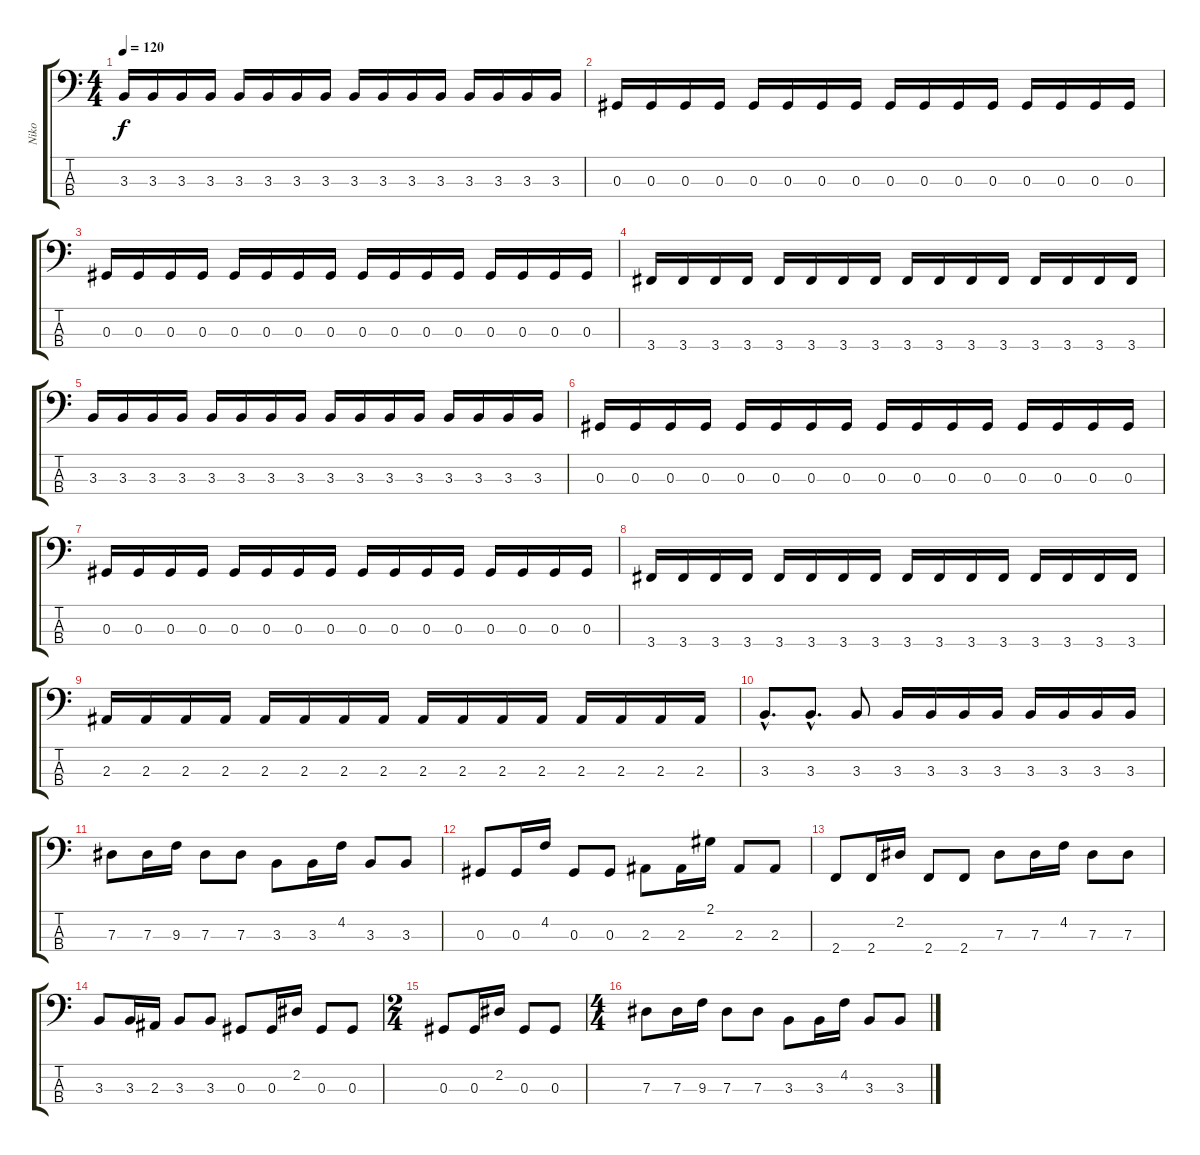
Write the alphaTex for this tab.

\track ("Niko" "Niko") {instrument electricbassfinger}
\staff {score tabs}
\tuning (Gb2 Db2 Ab1 Eb1) {hide}
\ts (4 4)
\tempo 120
\clef f4
\ks c
3.3.16{dy f} 3.3.16 3.3.16 3.3.16 3.3.16 3.3.16 3.3.16 3.3.16 3.3.16 3.3.16 3.3.16 3.3.16 3.3.16 3.3.16 3.3.16 3.3.16 |
0.3.16 0.3.16 0.3.16 0.3.16 0.3.16 0.3.16 0.3.16 0.3.16 0.3.16 0.3.16 0.3.16 0.3.16 0.3.16 0.3.16 0.3.16 0.3.16 |
0.3.16 0.3.16 0.3.16 0.3.16 0.3.16 0.3.16 0.3.16 0.3.16 0.3.16 0.3.16 0.3.16 0.3.16 0.3.16 0.3.16 0.3.16 0.3.16 |
3.4.16 3.4.16 3.4.16 3.4.16 3.4.16 3.4.16 3.4.16 3.4.16 3.4.16 3.4.16 3.4.16 3.4.16 3.4.16 3.4.16 3.4.16 3.4.16 |
3.3.16 3.3.16 3.3.16 3.3.16 3.3.16 3.3.16 3.3.16 3.3.16 3.3.16 3.3.16 3.3.16 3.3.16 3.3.16 3.3.16 3.3.16 3.3.16 |
0.3.16 0.3.16 0.3.16 0.3.16 0.3.16 0.3.16 0.3.16 0.3.16 0.3.16 0.3.16 0.3.16 0.3.16 0.3.16 0.3.16 0.3.16 0.3.16 |
0.3.16 0.3.16 0.3.16 0.3.16 0.3.16 0.3.16 0.3.16 0.3.16 0.3.16 0.3.16 0.3.16 0.3.16 0.3.16 0.3.16 0.3.16 0.3.16 |
3.4.16 3.4.16 3.4.16 3.4.16 3.4.16 3.4.16 3.4.16 3.4.16 3.4.16 3.4.16 3.4.16 3.4.16 3.4.16 3.4.16 3.4.16 3.4.16 |
2.3.16 2.3.16 2.3.16 2.3.16 2.3.16 2.3.16 2.3.16 2.3.16 2.3.16 2.3.16 2.3.16 2.3.16 2.3.16 2.3.16 2.3.16 2.3.16 |
3.3{hac}.8{d} 3.3{hac}.8{d} 3.3.8 3.3.16 3.3.16 3.3.16 3.3.16 3.3.16 3.3.16 3.3.16 3.3.16 |
7.3.8 7.3.16 9.3.16 7.3.8 7.3.8 3.3.8 3.3.16 4.2.16 3.3.8 3.3.8 |
0.3.8 0.3.16 4.2.16 0.3.8 0.3.8 2.3.8 2.3.16 2.1.16 2.3.8 2.3.8 |
2.4.8 2.4.16 2.2.16 2.4.8 2.4.8 7.3.8 7.3.16 4.2.16 7.3.8 7.3.8 |
3.3.8 3.3.16 2.3.16 3.3.8 3.3.8 0.3.8 0.3.16 2.2.16 0.3.8 0.3.8 |
\ts (2 4)
0.3.8 0.3.16 2.2.16 0.3.8 0.3.8 |
\ts (4 4)
7.3.8 7.3.16 9.3.16 7.3.8 7.3.8 3.3.8 3.3.16 4.2.16 3.3.8 3.3.8
